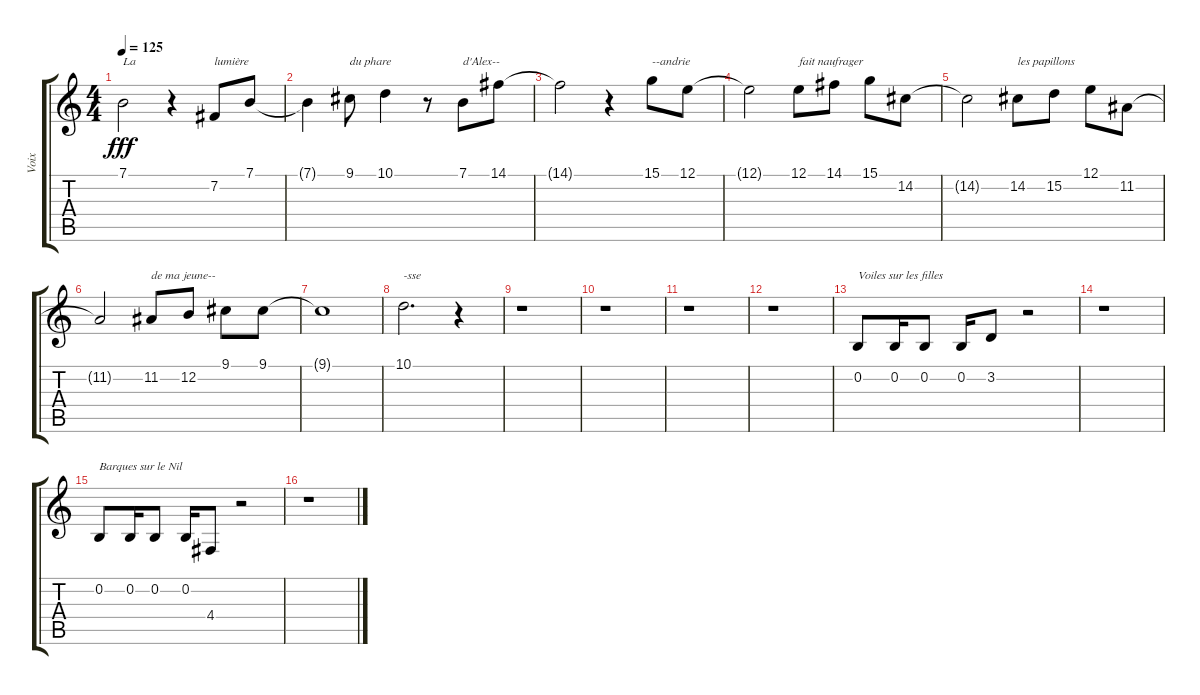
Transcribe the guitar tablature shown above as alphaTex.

\track ("Voix" "Voix") {instrument oboe}
\staff {score tabs}
\tuning (E4 B3 G3 D3 A2 E2) {hide}
\ts (4 4)
\tempo 125
\clef g2
\ks c
7.1.2{txt "La" dy fff} r.4 7.2.8{txt "lumière"} 7.1.8 |
7.1{t}.4 9.1.8{txt "du phare"} 10.1.4 r.8 7.1.8{txt "d'Alex--"} 14.1.8 |
14.1{t}.2 r.4 15.1.8{txt "--andrie"} 12.1.8 |
12.1{t}.2 12.1.8{txt "fait naufrager"} 14.1.8 15.1.8 14.2.8 |
14.2{t}.2 14.2.8{txt "les papillons"} 15.2.8 12.1.8 11.2.8 |
11.2{t}.2 11.2.8{txt "de ma jeune--"} 12.2.8 9.1.8 9.1.8 |
9.1{t}.1 |
10.1.2{d txt "-sse "} r.4 |
r.1 |
r.1 |
r.1 |
r.1 |
0.2.8{txt "Voiles sur les filles"} 0.2.16 0.2.8 0.2.16 3.2.8 r.2 |
r.1 |
0.2.8{txt "Barques sur le Nil"} 0.2.16 0.2.8 0.2.16 4.4.8 r.2 |
r.1
